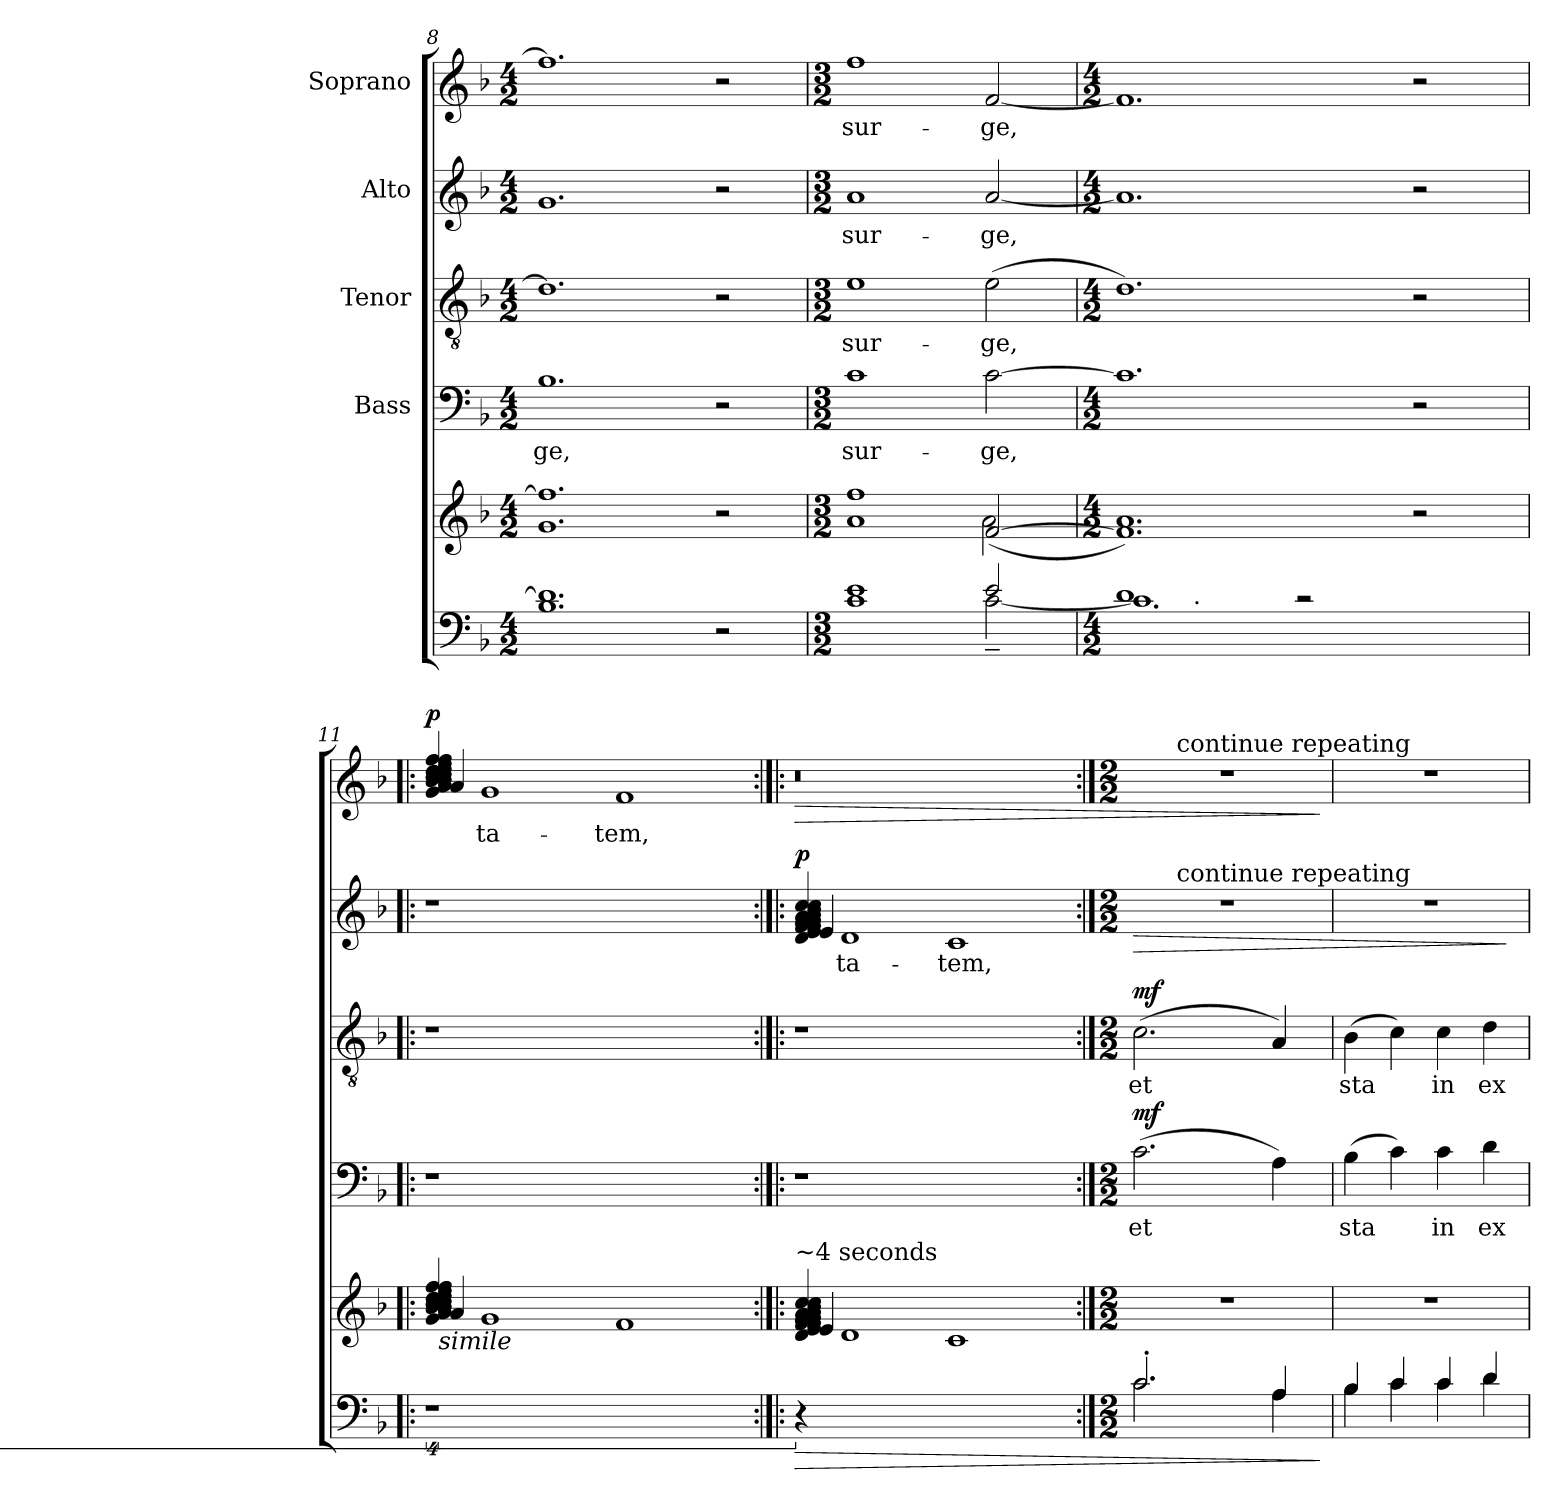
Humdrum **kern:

**kern	**kern	**dynam	**kern	**text	**dynam	**kern	**text	**dynam	**kern	**text	**dynam	**kern	**text	**dynam
*part5	*part5	*part5	*part4	*part4	*part4	*part3	*part3	*part3	*part2	*part2	*part2	*part1	*part1	*part1
*staff6	*staff5	*staff5/6	*staff4	*staff4	*staff4	*staff3	*staff3	*staff3	*staff2	*staff2	*staff2	*staff1	*staff1	*staff1
*	*	*	*I"Bass	*	*	*I"Tenor	*	*	*I"Alto	*	*	*I"Soprano	*	*
*clefF4	*clefG2	*	*clefF4	*	*	*clefGv2	*	*	*clefG2	*	*	*clefG2	*	*
*k[b-]	*k[b-]	*	*k[b-]	*	*	*k[b-]	*	*	*k[b-]	*	*	*k[b-]	*	*
*F:	*F:	*	*F:	*	*	*F:	*	*	*F:	*	*	*F:	*	*
*M4/2	*M4/2	*	*M4/2	*	*	*M4/2	*	*	*M4/2	*	*	*M4/2	*	*
=8	=8	=8	=8	=8	=8	=8	=8	=8	=8	=8	=8	=8	=8	=8
!	!	!	!	!LO:LY:b	!	!	!	!	!	!	!	!	!	!
1.B- 1.d]	1.g 1.ff]	.	1.B-	-ge,	.	1.d]	.	.	1.g	.	.	1.ff]	.	.
2r	2r	.	2r	.	.	2r	.	.	2r	.	.	2r	.	.
=9	=9	=9	=9	=9	=9	=9	=9	=9	=9	=9	=9	=9	=9	=9
*M3/2	*M3/2	*	*M3/2	*	*	*M3/2	*	*	*M3/2	*	*	*M3/2	*	*
*^	*^	*	*	*	*	*	*	*	*	*	*	*	*	*
!	!	!	!	!	!	!LO:LY:b	!	!	!LO:LY:b	!	!	!LO:LY:b	!	!	!LO:LY:b	!
1e	1c	1ff	1a	.	1c	sur-	.	1e	sur-	.	1a	sur-	.	1ff	sur-	.
!	!	!	!	!	!	!LO:LY:b	!	!	!LO:LY:b	!	!	!LO:LY:b	!	!	!LO:LY:b	!
2e/	[<2c~<\	[<2f/	(<2a\	.	[>2c\	-ge,	.	(>2e\	-ge,	.	[<2a/	-ge,	.	[<2f/	-ge,	.
*v	*v	*	*	*	*	*	*	*	*	*	*	*	*	*	*	*
*	*v	*v	*	*	*	*	*	*	*	*	*	*	*	*	*
=10	=10	=10	=10	=10	=10	=10	=10	=10	=10	=10	=10	=10	=10	=10
*M4/2	*M4/2	*	*M4/2	*	*	*M4/2	*	*	*M4/2	*	*	*M4/2	*	*
*^	*	*	*	*	*	*	*	*	*	*	*	*	*	*
*	*^	*	*	*	*	*	*	*	*	*	*	*	*	*	*
1d	1.c]	4.ryy	1.f] 1.a)	.	1.c]	.	.	1.d)	.	.	1.a]	.	.	1.f]	.	.
!	!	!LO:TX:a:t=.	!	!	!	!	!	!	!	!	!	!	!	!	!	!
.	.	1ryy	.	.	.	.	.	.	.	.	.	.	.	.	.	.
2rc	.	.	.	.	.	.	.	.	.	.	.	.	.	.	.	.
.	.	2ryy	.	.	.	.	.	.	.	.	.	.	.	.	.	.
2ryy	2ryy	.	2r	.	2r	.	.	2r	.	.	2r	.	.	2r	.	.
.	.	8ryy	.	.	.	.	.	.	.	.	.	.	.	.	.	.
!!LO:PB:g=z
=11!|:	=11!|:	=11!|:	=11!|:	=11!|:	=11!|:	=11!|:	=11!|:	=11!|:	=11!|:	=11!|:	=11!|:	=11!|:	=11!|:	=11!|:	=11!|:	=11!|:
!	!	!	!LO:TX:a:t=~4 seconds	!	!	!	!	!	!	!	!	!	!	!	!	!
!LO:N:vis=1	!	!	!	!	!LO:N:vis=1	!	!	!LO:N:vis=1	!	!	!LO:N:vis=1	!	!	!	!LO:LY:b	!LO:DY:a
*	*	*	*^	*	*	*	*	*	*	*	*	*	*	*^	*	*
*v	*v	*v	*	*^	*	*	*	*	*	*	*	*	*	*	*	*	*	*
4%9r	4g/ 4a/ 4b-/ 4b-/ 4cc/ 4cc/ 4cc/ 4dd/ 4dd/ 4ee/ 4ff/ 4ff/	4a/	32ryy	.	0r	.	.	0r	.	.	0r	.	.	(4g/ 4a/ 4b-/ 4b-/ 4cc/ 4cc/ 4cc/ 4dd/ 4dd/ 4ee/ 4ff/ 4ff/	4a/)	.	p
!	!	!	!LO:TX:b:i:t=simile	!	!	!	!	!	!	!	!	!	!	!	!	!	!
.	.	.	1ryy	.	.	.	.	.	.	.	.	.	.	.	.	.	.
!	!	!	!	!	!	!	!	!	!	!	!	!	!	!	!	!LO:LY:b	!
.	1g	0ryy	.	.	.	.	.	.	.	.	.	.	.	1g	0ryy	-ta-	.
.	.	.	1ryy	.	.	.	.	.	.	.	.	.	.	.	.	.	.
!	!	!	!	!	!	!	!	!	!	!	!	!	!	!	!	!LO:LY:b	!
.	1f	.	.	.	.	.	.	.	.	.	.	.	.	1f	.	-tem,	.
.	.	.	.	.	4ryy	.	.	4ryy	.	.	4ryy	.	.	.	.	.	.
.	.	.	8..ryy	.	.	.	.	.	.	.	.	.	.	.	.	.	.
=12:|!|:	=12:|!|:	=12:|!|:	=12:|!|:	=12:|!|:	=12:|!|:	=12:|!|:	=12:|!|:	=12:|!|:	=12:|!|:	=12:|!|:	=12:|!|:	=12:|!|:	=12:|!|:	=12:|!|:	=12:|!|:	=12:|!|:	=12:|!|:
!	!	!	!	!	!	!	!	!	!	!	!LO:TX:a:i:t=simile	!	!	!	!	!	!
!	!LO:TX:a:t=~4 seconds	!	!	!	!	!	!	!	!	!	!	!	!	!	!	!	!
!LO:N:vis=1	!	!	!	!LO:HP:b=2	!LO:N:vis=1	!	!	!LO:N:vis=1	!	!	!	!LO:LY:b	!	!	!	!	!LO:HP:b
*	*	*	*	*	*	*	*	*	*	*	*^	*	*	*	*	*	*
!	!	!	!	!	!	!	!	!	!	!	!	!	!	!LO:DY:a	!	!	!	!LO:HP:n=1:b
*	*	*v	*v	*	*	*	*	*	*	*	*	*	*	*	*v	*v	*	*
4%9r	4d/ 4e/ 4f/ 4f/ 4g/ 4g/ 4g/ 4a/ 4a/ 4b-/ 4cc/ 4cc/	4e/	>	0r	.	.	0r	.	.	(4d/ 4e/ 4f/ 4f/ 4g/ 4g/ 4g/ 4a/ 4a/ 4b-/ 4cc/ 4cc/	4e/)	.	p	0r	.	> >
!	!	!	!	!	!	!	!	!	!	!	!	!LO:LY:b	!	!	!	!
.	1d	0ryy	.	.	.	.	.	.	.	1d	0ryy	-ta-	.	.	.	.
!	!	!	!	!	!	!	!	!	!	!	!	!LO:LY:b	!	!	!	!
.	1c	.	.	.	.	.	.	.	.	1c	.	-tem,	.	.	.	.
.	.	.	.	4ryy	.	.	4ryy	.	.	.	.	.	.	4ryy	.	.
*	*v	*v	*	*	*	*	*	*	*	*	*	*	*	*	*	*
!!LO:LB:g=z
=13:|!	=13:|!	=13:|!	=13:|!	=13:|!	=13:|!	=13:|!	=13:|!	=13:|!	=13:|!	=13:|!	=13:|!	=13:|!	=13:|!	=13:|!	=13:|!
*M2/2	*M2/2	*	*M2/2	*	*	*M2/2	*	*	*M2/2	*	*	*	*M2/2	*	*
*^	*	*	*	*	*	*	*	*	*	*	*	*	*	*	*
!	!	!	!	!	!LO:LY:b	!LO:DY:a	!	!LO:LY:b	!LO:DY:a	!	!	!	!LO:HP:b	!	!	!
*	*	*	*	*	*	*	*	*	*	*	*	*	*	*^	*	*
2.c'>/	2.c\	1r	.	(>2.c\	et	mf	(>2.c\	et	mf	1r	8ryy	.	>	1r	8ryy	.	.
.	.	.	.	.	.	.	.	.	.	.	32ryy	.	.	.	32ryy	.	.
!	!	!	!	!	!	!	!	!	!	!	!	!	!	!	!LO:TX:a:t=continue repeating	!	!
!	!	!	!	!	!	!	!	!	!	!	!LO:TX:a:t=continue repeating	!	!	!	!	!	!
.	.	.	.	.	.	.	.	.	.	.	2ryy	.	.	.	2ryy	.	.
.	.	.	.	.	.	.	.	.	.	.	4ryy	.	.	.	4ryy	.	.
4A/	4A\	.	.	4A\)	.	.	4A/)	.	.	.	.	.	.	.	.	.	.
.	.	.	.	.	.	.	.	.	.	.	16.ryy	.	.	.	16.ryy	.	.
*v	*v	*	*	*	*	*	*	*	*	*	*	*	*	*	*	*	*
.	.	]	.	.	.	.	.	.	.	.	.	.	.	.	.	]
=14	=14	=14	=14	=14	=14	=14	=14	=14	=14	=14	=14	=14	=14	=14	=14	=14
*^	*	*	*	*	*	*	*	*	*	*	*	*	*	*	*	*
!	!	!	!	!	!LO:LY:b	!	!	!LO:LY:b	!	!	!	!	!	!	!	!	!
*	*	*	*	*	*	*	*	*	*	*v	*v	*	*	*	*	*	*
*	*	*	*	*	*	*	*	*	*	*	*	*	*v	*v	*	*
4B-/	4B-\	1r	.	(>4B-\	sta	.	(>4B-\	sta	.	1r	.	.	1r	.	.
4c/	4c\	.	.	4c\)	.	.	4c\)	.	.	.	.	.	.	.	.
!	!	!	!	!	!LO:LY:b	!	!	!LO:LY:b	!	!	!	!	!	!	!
4c/	4c\	.	.	4c\	in	.	4c\	in	.	.	.	.	.	.	.
!	!	!	!	!	!LO:LY:b	!	!	!LO:LY:b	!	!	!	!	!	!	!
4d/	4d\	.	.	4d\	ex-	.	4d\	ex-	.	.	.	.	.	.	.
*v	*v	*	*	*	*	*	*	*	*	*	*	*	*	*	*
.	.	.	.	.	.	.	.	.	.	.	]	.	.	]
=	=	=	=	=	=	=	=	=	=	=	=	=	=	=
*-	*-	*-	*-	*-	*-	*-	*-	*-	*-	*-	*-	*-	*-	*-
